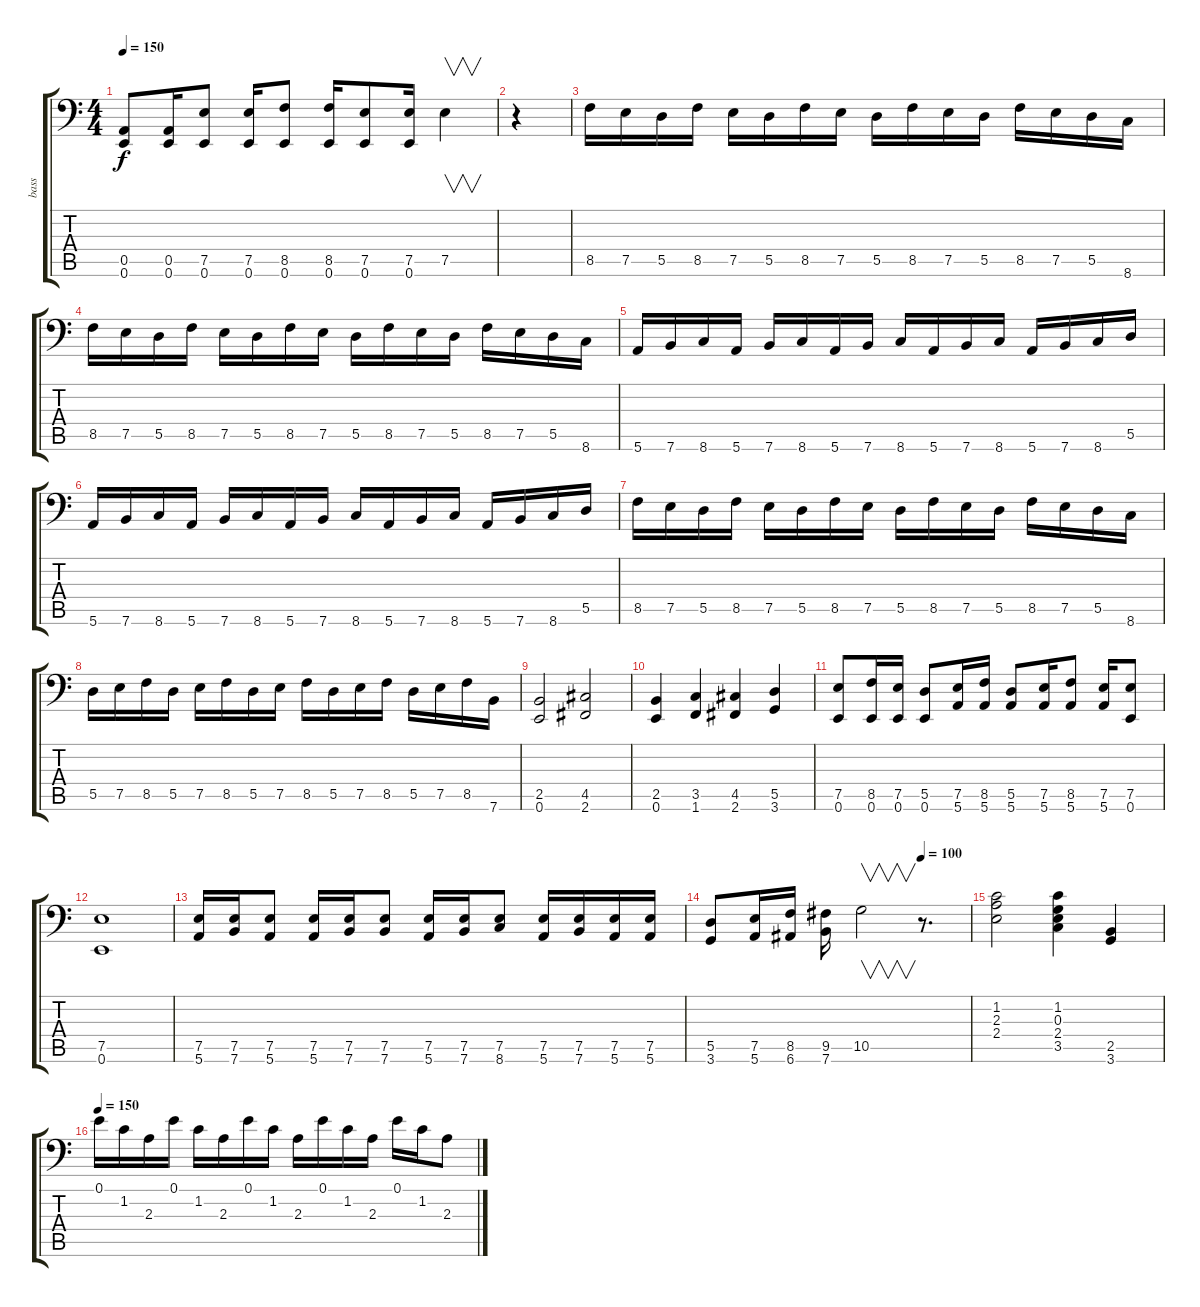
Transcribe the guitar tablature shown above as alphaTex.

\track ("bass" "bass") {instrument fretlessbass}
\staff {score tabs}
\tuning (E3 B2 G2 D2 A1 E1) {hide}
\ts (4 4)
\tempo 150
\clef f4
\ks c
(0.5 0.6).8{dy f} (0.5 0.6).16 (7.5 0.6).8 (7.5 0.6).16 (8.5 0.6).8 (8.5 0.6).16 (7.5 0.6).8 (7.5 0.6).16 7.5.4{v} |
r.4 |
8.5.16 7.5.16 5.5.16 8.5.16 7.5.16 5.5.16 8.5.16 7.5.16 5.5.16 8.5.16 7.5.16 5.5.16 8.5.16 7.5.16 5.5.16 8.6.16 |
8.5.16 7.5.16 5.5.16 8.5.16 7.5.16 5.5.16 8.5.16 7.5.16 5.5.16 8.5.16 7.5.16 5.5.16 8.5.16 7.5.16 5.5.16 8.6.16 |
5.6.16 7.6.16 8.6.16 5.6.16 7.6.16 8.6.16 5.6.16 7.6.16 8.6.16 5.6.16 7.6.16 8.6.16 5.6.16 7.6.16 8.6.16 5.5.16 |
5.6.16 7.6.16 8.6.16 5.6.16 7.6.16 8.6.16 5.6.16 7.6.16 8.6.16 5.6.16 7.6.16 8.6.16 5.6.16 7.6.16 8.6.16 5.5.16 |
8.5.16 7.5.16 5.5.16 8.5.16 7.5.16 5.5.16 8.5.16 7.5.16 5.5.16 8.5.16 7.5.16 5.5.16 8.5.16 7.5.16 5.5.16 8.6.16 |
5.5.16 7.5.16 8.5.16 5.5.16 7.5.16 8.5.16 5.5.16 7.5.16 8.5.16 5.5.16 7.5.16 8.5.16 5.5.16 7.5.16 8.5.16 7.6.16 |
(2.5 0.6).2 (4.5 2.6).2 |
(2.5 0.6).4 (3.5 1.6).4 (4.5 2.6).4 (5.5 3.6).4 |
(7.5 0.6).8 (8.5 0.6).16 (7.5 0.6).16 (5.5 0.6).8 (7.5 5.6).16 (8.5 5.6).16 (5.5 5.6).8 (7.5 5.6).16 (8.5 5.6).8 (7.5 5.6).16 (7.5 0.6).8 |
(7.5 0.6).1 |
(7.5 5.6).16 (7.5 7.6).16 (7.5 5.6).8 (7.5 5.6).16 (7.5 7.6).16 (7.5 7.6).8 (7.5 5.6).16 (7.5 7.6).16 (7.5 8.6).8 (7.5 5.6).16 (7.5 7.6).16 (7.5 5.6).16 (7.5 5.6).16 |
\tempo (100 0.8125)
(5.5 3.6).8 (7.5 5.6).16 (8.5 6.6).16 (9.5 7.6).16 10.5.2{v} r.8{d} |
(1.2 2.3 2.4).2 (1.2 0.3 2.4 3.5).4 (2.5 3.6).4 |
\tempo 150
0.1.16 1.2.16 2.3.16 0.1.16 1.2.16 2.3.16 0.1.16 1.2.16 2.3.16 0.1.16 1.2.16 2.3.16 0.1.16 1.2.16 2.3.8
